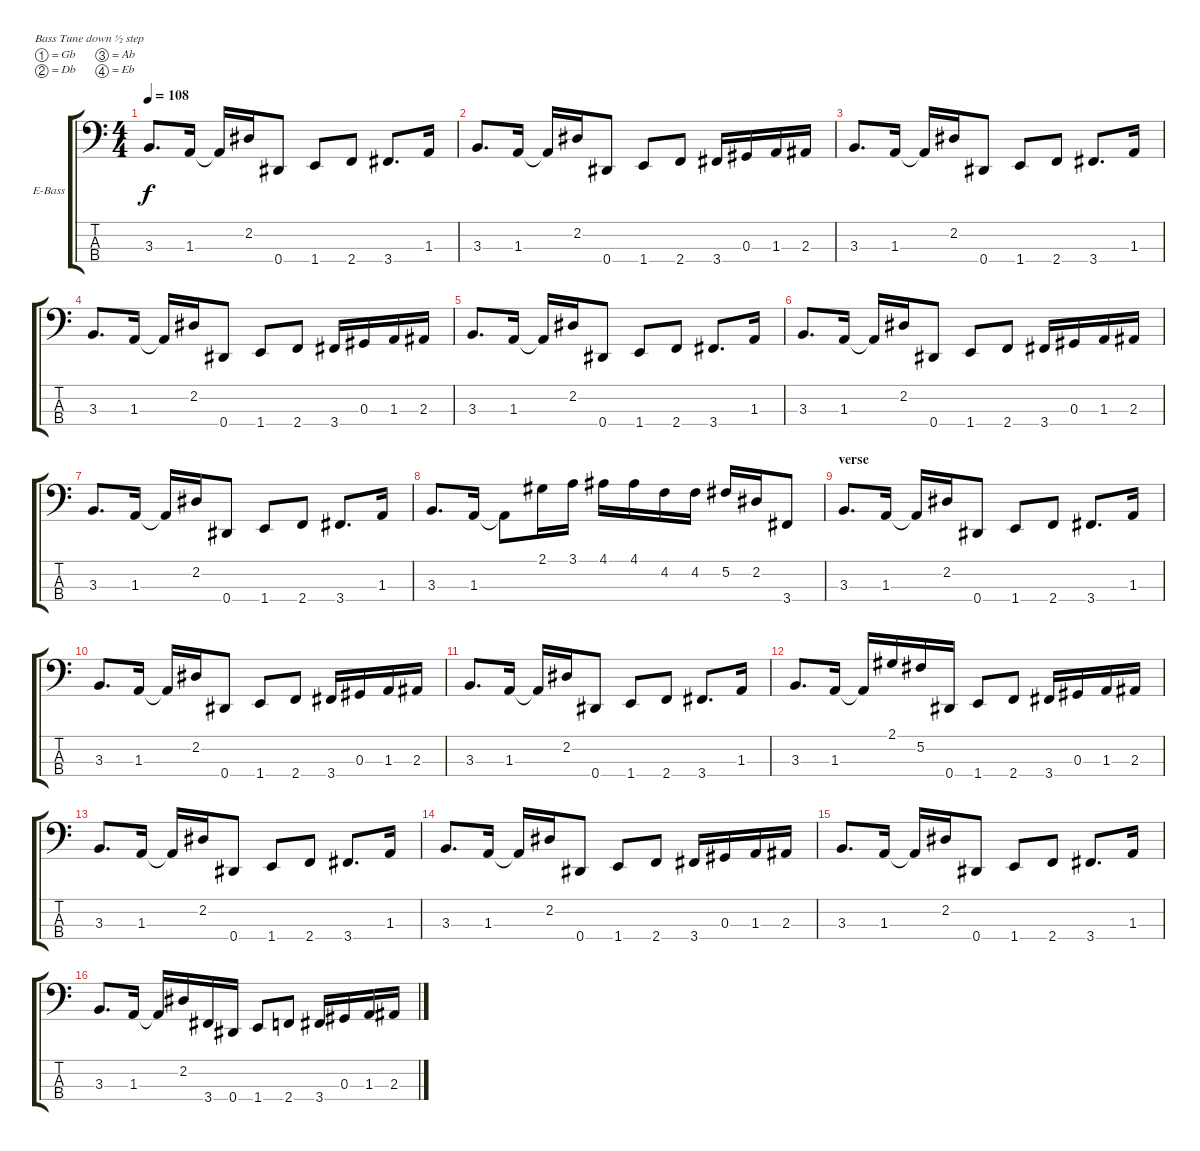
\bracketExtendMode groupsimilarinstruments
\firstSystemTrackNameOrientation horizontal
\otherSystemsTrackNameOrientation horizontal
\track ("Bass - Pat" "E-Bass") {instrument electricbasspick}
\staff {score tabs}
\tuning (Gb2 Db2 Ab1 Eb1)
\ts (4 4)
\tempo 108
\clef f4
\ks c
3.3.8{d dy f instrument electricbasspick} 1.3.16 1.3{t}.16 2.2.16 0.4.8 1.4.8 2.4.8 3.4.8{d} 1.3.16 |
3.3.8{d} 1.3.16 1.3{t}.16 2.2.16 0.4.8 1.4.8 2.4.8 3.4.16 0.3.16 1.3.16 2.3.16 |
3.3.8{d} 1.3.16 1.3{t}.16 2.2.16 0.4.8 1.4.8 2.4.8 3.4.8{d} 1.3.16 |
3.3.8{d} 1.3.16 1.3{t}.16 2.2.16 0.4.8 1.4.8 2.4.8 3.4.16 0.3.16 1.3.16 2.3.16 |
3.3.8{d} 1.3.16 1.3{t}.16 2.2.16 0.4.8 1.4.8 2.4.8 3.4.8{d} 1.3.16 |
3.3.8{d} 1.3.16 1.3{t}.16 2.2.16 0.4.8 1.4.8 2.4.8 3.4.16 0.3.16 1.3.16 2.3.16 |
3.3.8{d} 1.3.16 1.3{t}.16 2.2.16 0.4.8 1.4.8 2.4.8 3.4.8{d} 1.3.16 |
3.3.8{d} 1.3.16 1.3{t}.8 2.1.16 3.1.16 4.1.16 4.1.16 4.2.16 4.2.16 5.2.16 2.2.16 3.4.8 |
\section ("" "verse")
3.3.8{d} 1.3.16 1.3{t}.16 2.2.16 0.4.8 1.4.8 2.4.8 3.4.8{d} 1.3.16 |
3.3.8{d} 1.3.16 1.3{t}.16 2.2.16 0.4.8 1.4.8 2.4.8 3.4.16 0.3.16 1.3.16 2.3.16 |
3.3.8{d} 1.3.16 1.3{t}.16 2.2.16 0.4.8 1.4.8 2.4.8 3.4.8{d} 1.3.16 |
3.3.8{d} 1.3.16 1.3{t}.16 2.1.16 5.2.16 0.4.16 1.4.8 2.4.8 3.4.16 0.3.16 1.3.16 2.3.16 |
3.3.8{d} 1.3.16 1.3{t}.16 2.2.16 0.4.8 1.4.8 2.4.8 3.4.8{d} 1.3.16 |
3.3.8{d} 1.3.16 1.3{t}.16 2.2.16 0.4.8 1.4.8 2.4.8 3.4.16 0.3.16 1.3.16 2.3.16 |
3.3.8{d} 1.3.16 1.3{t}.16 2.2.16 0.4.8 1.4.8 2.4.8 3.4.8{d} 1.3.16 |
3.3.8{d} 1.3.16 1.3{t}.16 2.2.16 3.4.16 0.4.16 1.4.8 2.4.8 3.4.16 0.3.16 1.3.16 2.3.16
